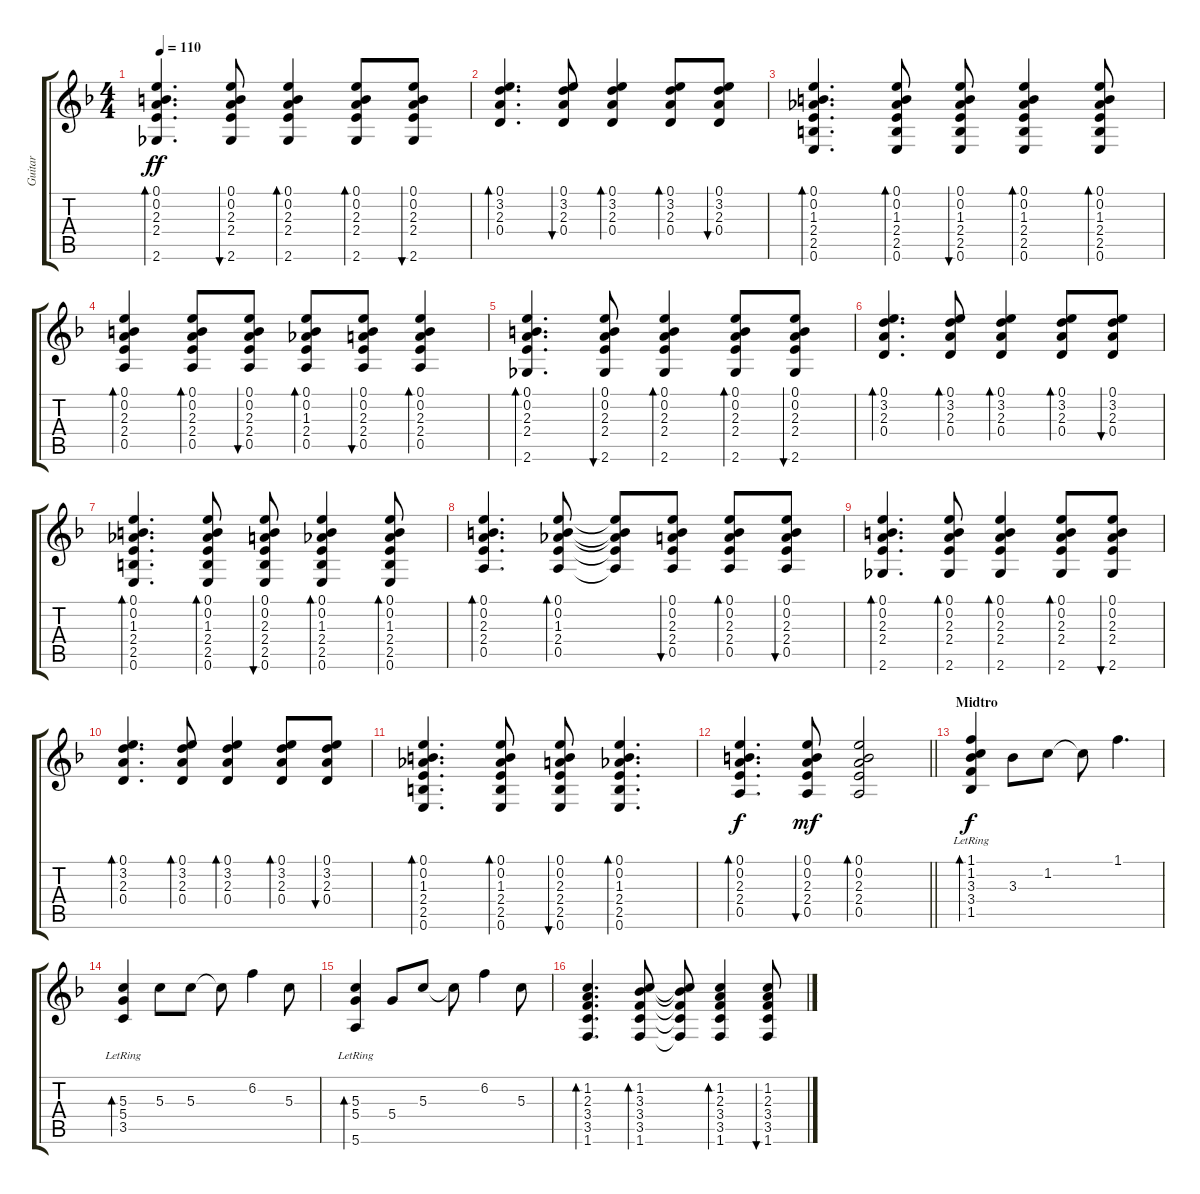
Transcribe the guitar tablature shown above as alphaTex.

\track ("Guitar" "Guitar") {instrument acousticguitarsteel}
\staff {score tabs}
\tuning (E4 B3 G3 D3 A2 E2) {hide}
\ts (4 4)
\tempo 110
\clef g2
\ks f
(0.1 0.2 2.3 2.4 2.6).4{d bd 60 dy ff} (0.1 0.2 2.3 2.4 2.6).8{bu 30} (0.1 0.2 2.3 2.4 2.6).4{bd 30} (0.1 0.2 2.3 2.4 2.6).8{bd 30} (0.1 0.2 2.3 2.4 2.6).8{bu 30} |
(0.1 3.2 2.3 0.4).4{d bd 60} (0.1 3.2 2.3 0.4).8{bu 30} (0.1 3.2 2.3 0.4).4{bd 30} (0.1 3.2 2.3 0.4).8{bd 30} (0.1 3.2 2.3 0.4).8{bu 30} |
(0.1 0.2 1.3 2.4 2.5 0.6).4{d bd 60} (0.1 0.2 1.3 2.4 2.5 0.6).8{bd 30} (0.1 0.2 1.3 2.4 2.5 0.6).8{bu 30} (0.1 0.2 1.3 2.4 2.5 0.6).4{bd 30} (0.1 0.2 1.3 2.4 2.5 0.6).8{bd 30} |
(0.1 0.2 2.3 2.4 0.5).4{bd 120} (0.1 0.2 2.3 2.4 0.5).8{bd 30} (0.1 0.2 2.3 2.4 0.5).8{bu 30} (0.1 0.2 1.3 2.4 0.5).8{bd 30} (0.1 0.2 2.3 2.4 0.5).8{bu 30} (0.1 0.2 2.3 2.4 0.5).4{bd 60} |
(0.1 0.2 2.3 2.4 2.6).4{d bd 60} (0.1 0.2 2.3 2.4 2.6).8{bu 30} (0.1 0.2 2.3 2.4 2.6).4{bd 30} (0.1 0.2 2.3 2.4 2.6).8{bd 30} (0.1 0.2 2.3 2.4 2.6).8{bu 30} |
(0.1 3.2 2.3 0.4).4{d bd 60} (0.1 3.2 2.3 0.4).8{bd 30} (0.1 3.2 2.3 0.4).4{bd 30} (0.1 3.2 2.3 0.4).8{bd 30} (0.1 3.2 2.3 0.4).8{bu 30} |
(0.1 0.2 1.3 2.4 2.5 0.6).4{d bd 60} (0.1 0.2 1.3 2.4 2.5 0.6).8{bd 30} (0.1 0.2 2.3 2.4 2.5 0.6).8{bu 30} (0.1 0.2 1.3 2.4 2.5 0.6).4{bd 30} (0.1 0.2 1.3 2.4 2.5 0.6).8{bd 30} |
(0.1 0.2 2.3 2.4 0.5).4{d bd 60} (0.1 0.2 1.3 2.4 0.5).8{bd 30} (0.1{t} 0.2{t} 1.3{t} 2.4{t} 0.5{t}).8 (0.1 0.2 2.3 2.4 0.5).8{bu 30} (0.1 0.2 2.3 2.4 0.5).8{bd 30} (0.1 0.2 2.3 2.4 0.5).8{bu 30} |
(0.1 0.2 2.3 2.4 2.6).4{d bd 60} (0.1 0.2 2.3 2.4 2.6).8{bd 30} (0.1 0.2 2.3 2.4 2.6).4{bd 30} (0.1 0.2 2.3 2.4 2.6).8{bd 30} (0.1 0.2 2.3 2.4 2.6).8{bu 30} |
(0.1 3.2 2.3 0.4).4{d bd 60} (0.1 3.2 2.3 0.4).8{bd 30} (0.1 3.2 2.3 0.4).4{bd 30} (0.1 3.2 2.3 0.4).8{bd 30} (0.1 3.2 2.3 0.4).8{bu 30} |
(0.1 0.2 1.3 2.4 2.5 0.6).4{d bd 60} (0.1 0.2 1.3 2.4 2.5 0.6).8{bd 30} (0.1 0.2 2.3 2.4 2.5 0.6).8{bu 30} (0.1 0.2 1.3 2.4 2.5 0.6).4{d bd 30} |
\barLineRight lightlight
(0.1 0.2 2.3 2.4 0.5).4{d bd 60 dy f} (0.1 0.2 2.3 2.4 0.5).8{bu 30 dy mf} (0.1 0.2 2.3 2.4 0.5).2{bd 30} |
\section ("" "Midtro")
(1.1{lr} 1.2{lr} 3.3{lr} 3.4{lr} 1.5{lr}).4{bd 120 dy f} 3.3.8 1.2.8 1.2{t}.8 1.1.4{d} |
(5.3{lr} 5.4{lr} 3.5{lr}).4{bd 120} 5.3.8 5.3.8 5.3{t}.8 6.2.4 5.3.8 |
(5.3{lr} 5.4{lr} 5.6{lr}).4{bd 120} 5.4.8 5.3.8 5.3{t}.8 6.2.4 5.3.8 |
(1.2 2.3 3.4 3.5 1.6).4{d bd 60} (1.2 3.3 3.4 3.5 1.6).8{bd 30} (1.2{t} 3.3{t} 3.4{t} 3.5{t} 1.6{t}).8 (1.2 2.3 3.4 3.5 1.6).4{bd 60} (1.2 2.3 3.4 3.5 1.6).8{bu 30}
